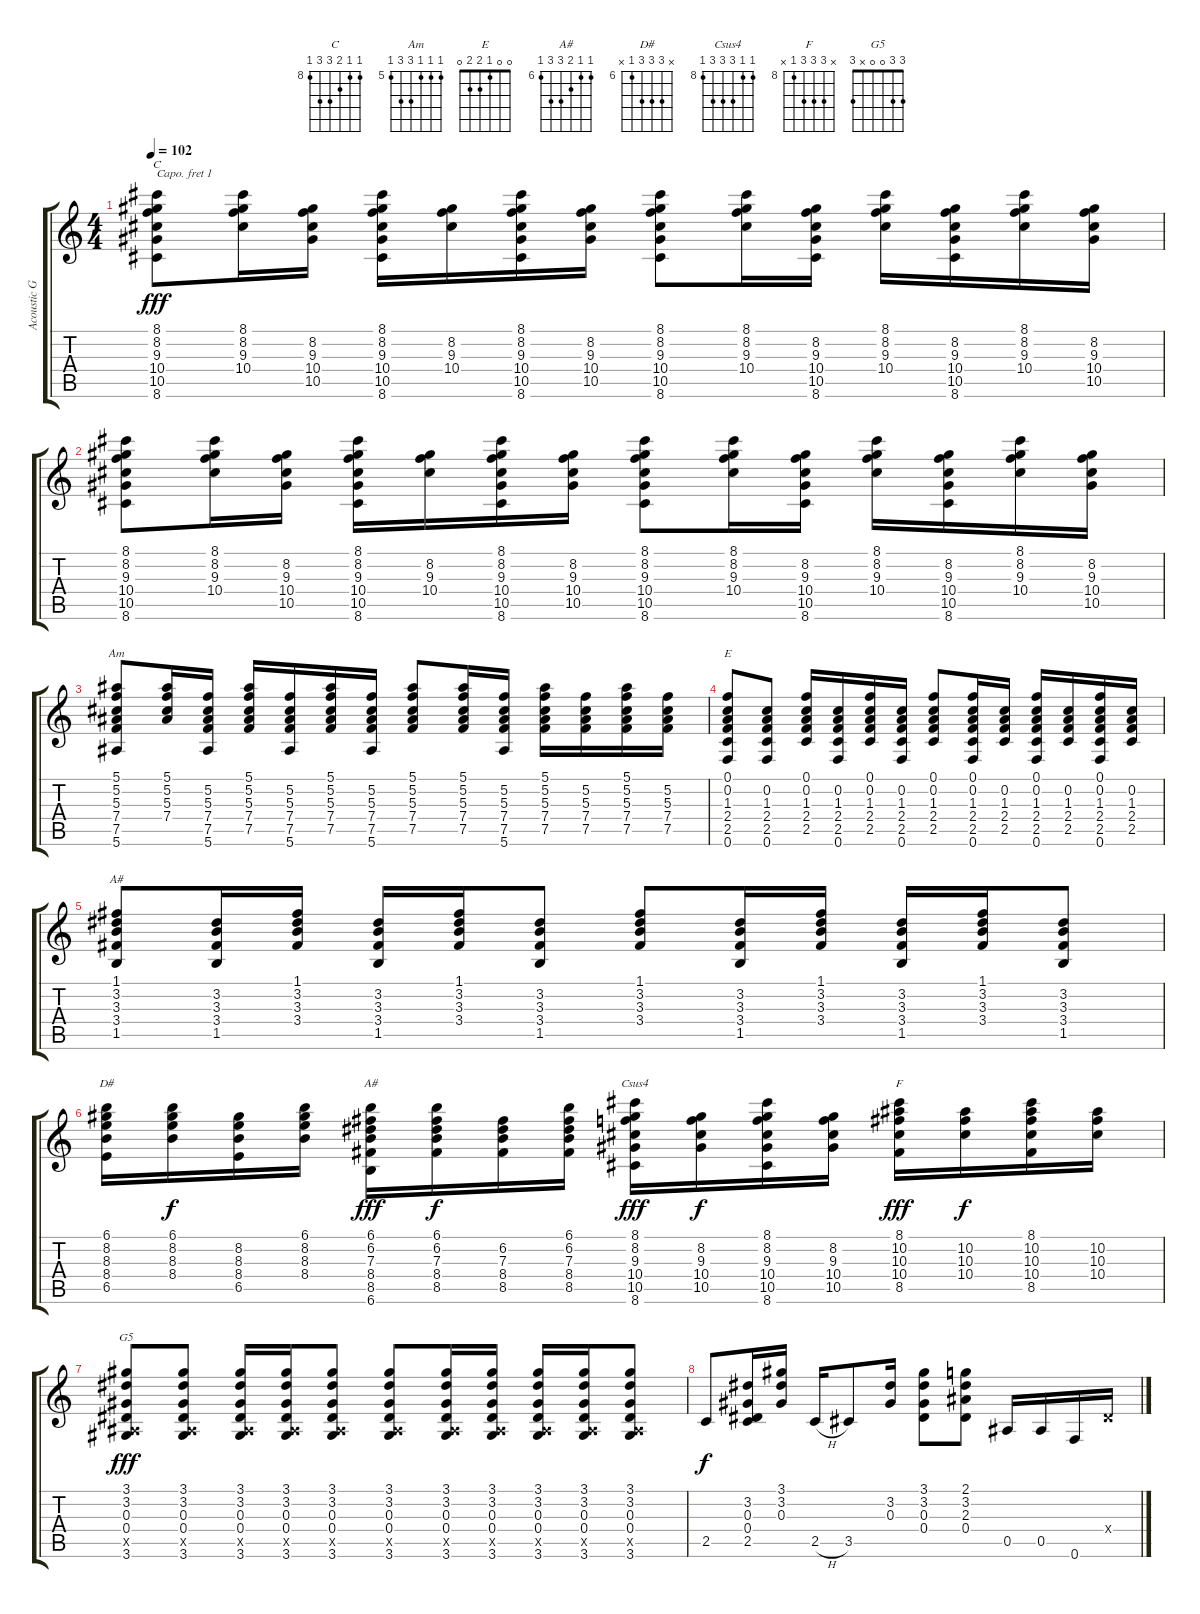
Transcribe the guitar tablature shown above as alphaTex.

\track ("Acoustic Guitar 2" "Acoustic G") {instrument acousticguitarsteel}
\staff {score tabs}
\capo 1
\tuning (E4 B3 G3 D3 A2 E2) {hide}
\chord ("C" 8 8 9 10 10 8) {firstfret 8}
\chord ("Am" 5 5 5 7 7 5) {firstfret 5}
\chord ("E" 0 0 1 2 2 0)
\chord ("A#" 1 3 3 3 1 1)
\chord ("D#" x 8 8 8 6 x) {firstfret 6}
\chord ("A#" 6 6 7 8 8 6) {firstfret 6}
\chord ("Csus4" 8 8 10 10 10 8) {firstfret 8}
\chord ("F" x 10 10 10 8 x) {firstfret 8}
\chord ("G5" 3 3 0 0 x 3)
\ts (4 4)
\tempo 102
\clef g2
\ks c
(8.1 8.2 9.3 10.4 10.5 8.6).8{ch "C" dy fff instrument acousticguitarsteel} (8.1 8.2 9.3 10.4).16 (8.2 9.3 10.4 10.5).16 (8.1 8.2 9.3 10.4 10.5 8.6).16 (8.2 9.3 10.4).16 (8.1 8.2 9.3 10.4 10.5 8.6).16 (8.2 9.3 10.4 10.5).16 (8.1 8.2 9.3 10.4 10.5 8.6).8 (8.1 8.2 9.3 10.4).16 (8.2 9.3 10.4 10.5 8.6).16 (8.1 8.2 9.3 10.4).16 (8.2 9.3 10.4 10.5 8.6).16 (8.1 8.2 9.3 10.4).16 (8.2 9.3 10.4 10.5).16 |
(8.1 8.2 9.3 10.4 10.5 8.6).8 (8.1 8.2 9.3 10.4).16 (8.2 9.3 10.4 10.5).16 (8.1 8.2 9.3 10.4 10.5 8.6).16 (8.2 9.3 10.4).16 (8.1 8.2 9.3 10.4 10.5 8.6).16 (8.2 9.3 10.4 10.5).16 (8.1 8.2 9.3 10.4 10.5 8.6).8 (8.1 8.2 9.3 10.4).16 (8.2 9.3 10.4 10.5 8.6).16 (8.1 8.2 9.3 10.4).16 (8.2 9.3 10.4 10.5 8.6).16 (8.1 8.2 9.3 10.4).16 (8.2 9.3 10.4 10.5).16 |
(5.1 5.2 5.3 7.4 7.5 5.6).8{ch "Am"} (5.1 5.2 5.3 7.4).16 (5.2 5.3 7.4 7.5 5.6).16 (5.1 5.2 5.3 7.4 7.5).16 (5.2 5.3 7.4 7.5 5.6).16 (5.1 5.2 5.3 7.4 7.5).16 (5.2 5.3 7.4 7.5 5.6).16 (5.1 5.2 5.3 7.4 7.5).8 (5.1 5.2 5.3 7.4 7.5).16 (5.2 5.3 7.4 7.5 5.6).16 (5.1 5.2 5.3 7.4 7.5).16 (5.2 5.3 7.4 7.5).16 (5.1 5.2 5.3 7.4 7.5).16 (5.2 5.3 7.4 7.5).16 |
(0.1 0.2 1.3 2.4 2.5 0.6).8{ch "E"} (0.2 1.3 2.4 2.5 0.6).8 (0.1 0.2 1.3 2.4 2.5).16 (0.2 1.3 2.4 2.5 0.6).16 (0.1 0.2 1.3 2.4 2.5).16 (0.2 1.3 2.4 2.5 0.6).16 (0.1 0.2 1.3 2.4 2.5).8 (0.1 0.2 1.3 2.4 2.5 0.6).16 (0.2 1.3 2.4 2.5).16 (0.1 0.2 1.3 2.4 2.5 0.6).16 (0.2 1.3 2.4 2.5).16 (0.1 0.2 1.3 2.4 2.5 0.6).16 (0.2 1.3 2.4 2.5).16 |
(1.1 3.2 3.3 3.4 1.5).8{ch "A#"} (3.2 3.3 3.4 1.5).16 (1.1 3.2 3.3 3.4).16 (3.2 3.3 3.4 1.5).16 (1.1 3.2 3.3 3.4).16 (3.2 3.3 3.4 1.5).8 (1.1 3.2 3.3 3.4).8 (3.2 3.3 3.4 1.5).16 (1.1 3.2 3.3 3.4).16 (3.2 3.3 3.4 1.5).16 (1.1 3.2 3.3 3.4).16 (3.2 3.3 3.4 1.5).8 |
(6.1 8.2 8.3 8.4 6.5).16{ch "D#"} (6.1 8.2 8.3 8.4).16{dy f} (8.2 8.3 8.4 6.5).16 (6.1 8.2 8.3 8.4).16 (6.1 6.2 7.3 8.4 8.5 6.6).16{ch "A#" dy fff} (6.1 6.2 7.3 8.4 8.5).16{dy f} (6.2 7.3 8.4 8.5).16 (6.1 6.2 7.3 8.4 8.5).16 (8.1 8.2 9.3 10.4 10.5 8.6).16{ch "Csus4" dy fff} (8.2 9.3 10.4 10.5).16{dy f} (8.1 8.2 9.3 10.4 10.5 8.6).16 (8.2 9.3 10.4 10.5).16 (8.1 10.2 10.3 10.4 8.5).16{ch "F" dy fff} (10.2 10.3 10.4).16{dy f} (8.1 10.2 10.3 10.4 8.5).16 (10.2 10.3 10.4).16 |
(3.1 3.2 0.3 0.4 0.5{x} 3.6).8{ch "G5" dy fff} (3.1 3.2 0.3 0.4 0.5{x} 3.6).8 (3.1 3.2 0.3 0.4 0.5{x} 3.6).16 (3.1 3.2 0.3 0.4 0.5{x} 3.6).16 (3.1 3.2 0.3 0.4 0.5{x} 3.6).8 (3.1 3.2 0.3 0.4 0.5{x} 3.6).8 (3.1 3.2 0.3 0.4 0.5{x} 3.6).16 (3.1 3.2 0.3 0.4 0.5{x} 3.6).16 (3.1 3.2 0.3 0.4 0.5{x} 3.6).16 (3.1 3.2 0.3 0.4 0.5{x} 3.6).16 (3.1 3.2 0.3 0.4 0.5{x} 3.6).8 |
2.5.8{dy f} (3.2 0.3 0.4 2.5).16 (3.1 3.2 0.3).16 2.5{h}.16 3.5.8 (3.2 0.3).16 (3.1 3.2 0.3 0.4).8 (2.1 3.2 2.3 0.4).8 0.5.16 0.5.16 0.6.16 0.4{x}.16
